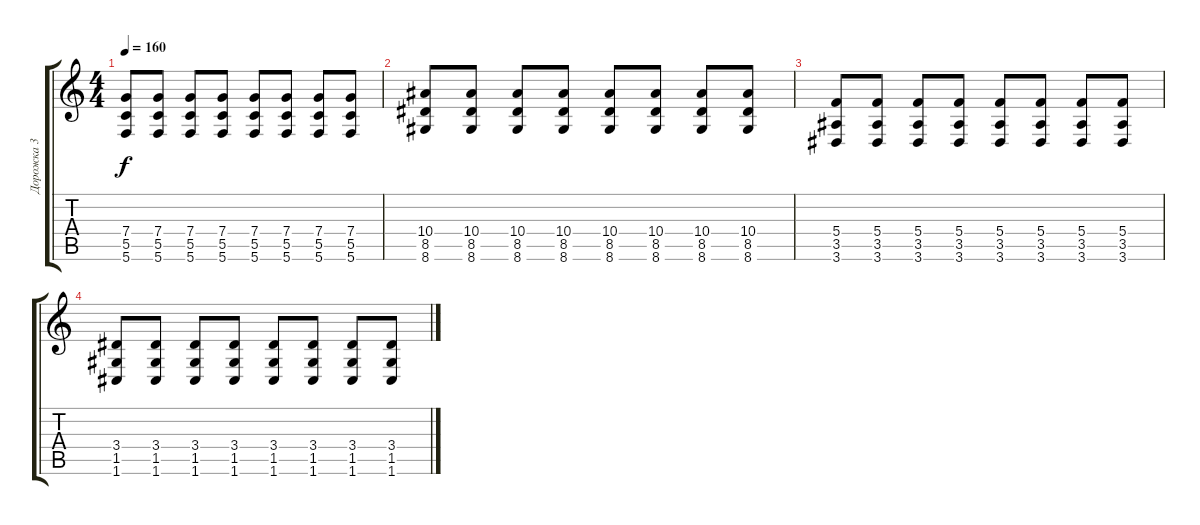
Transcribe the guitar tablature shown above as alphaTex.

\track ("Дорожка 3" "Дорожка 3") {instrument overdrivenguitar}
\staff {score tabs}
\tuning (D4 A3 F3 C3 G2 C2) {hide}
\ts (4 4)
\tempo 160
\clef g2
\ks c
(7.4 5.5 5.6).8{dy f} (7.4 5.5 5.6).8 (7.4 5.5 5.6).8 (7.4 5.5 5.6).8 (7.4 5.5 5.6).8 (7.4 5.5 5.6).8 (7.4 5.5 5.6).8 (7.4 5.5 5.6).8 |
(10.4 8.5 8.6).8 (10.4 8.5 8.6).8 (10.4 8.5 8.6).8 (10.4 8.5 8.6).8 (10.4 8.5 8.6).8 (10.4 8.5 8.6).8 (10.4 8.5 8.6).8 (10.4 8.5 8.6).8 |
(5.4 3.5 3.6).8 (5.4 3.5 3.6).8 (5.4 3.5 3.6).8 (5.4 3.5 3.6).8 (5.4 3.5 3.6).8 (5.4 3.5 3.6).8 (5.4 3.5 3.6).8 (5.4 3.5 3.6).8 |
(3.4 1.5 1.6).8 (3.4 1.5 1.6).8 (3.4 1.5 1.6).8 (3.4 1.5 1.6).8 (3.4 1.5 1.6).8 (3.4 1.5 1.6).8 (3.4 1.5 1.6).8 (3.4 1.5 1.6).8
